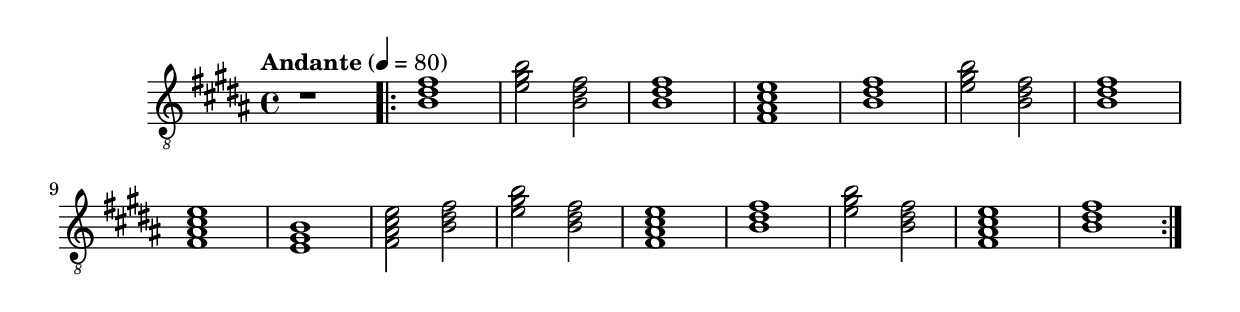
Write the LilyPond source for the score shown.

\paper {

scoreTitleMarkup = ##f

bookTitleMarkup = ##f

evenHeaderMarkup = ##f

oddHeaderMarkup = ##f

evenFooterMarkup = ##f

oddFooterMarkup = ##f
}
\version "2.20.0"
\header {
  title = "送别，伴奏"
  composer = "John P. Ordway"

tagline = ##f
}

symbols = {
  \key b \major
  \time 4/4
  \tempo "Andante" 4 = 80

  r1

  \repeat volta 2 {
    <b dis' fis'>1
    <e' gis' b'>2 <b dis' fis'>
    <b dis' fis'>1
    <fis ais cis' e'>1

    <b dis' fis'>1
    <e' gis' b'>2 <b dis' fis'>
    <b dis' fis'>1
    <fis ais cis' e'>1

    <e gis b>1
    <fis ais cis' e'>2 <b dis' fis'>
    <e' gis' b'>2 <b dis' fis'>
    <fis ais cis' e'>1

    <b dis' fis'>1
    <e' gis' b'>2 <b dis' fis'>
    <fis ais cis' e'>1
    <b dis' fis'>1
  }
}

\score {
  <<
    \new Staff {
      \clef "G_8"
      \symbols
    }
  >>
  \layout { }
  \midi { }
}
